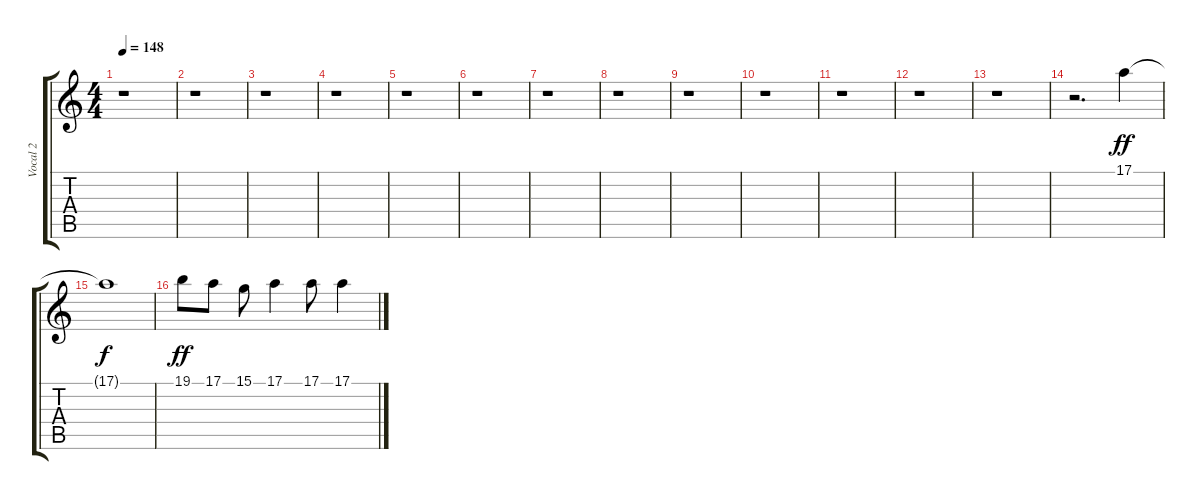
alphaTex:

\track ("Vocal 2" "Vocal 2") {instrument piccolo}
\staff {score tabs}
\tuning (E4 B3 G3 D3 A2 E2) {hide}
\ts (4 4)
\tempo 148
\clef g2
\ks c
r.1{dy ff} |
r.1 |
r.1 |
r.1 |
r.1 |
r.1 |
r.1 |
r.1 |
r.1 |
r.1 |
r.1 |
r.1 |
r.1 |
r.2{d} 17.1.4 |
17.1{t}.1{dy f} |
19.1.8{dy ff} 17.1.8 15.1.8 17.1.4 17.1.8 17.1.4
